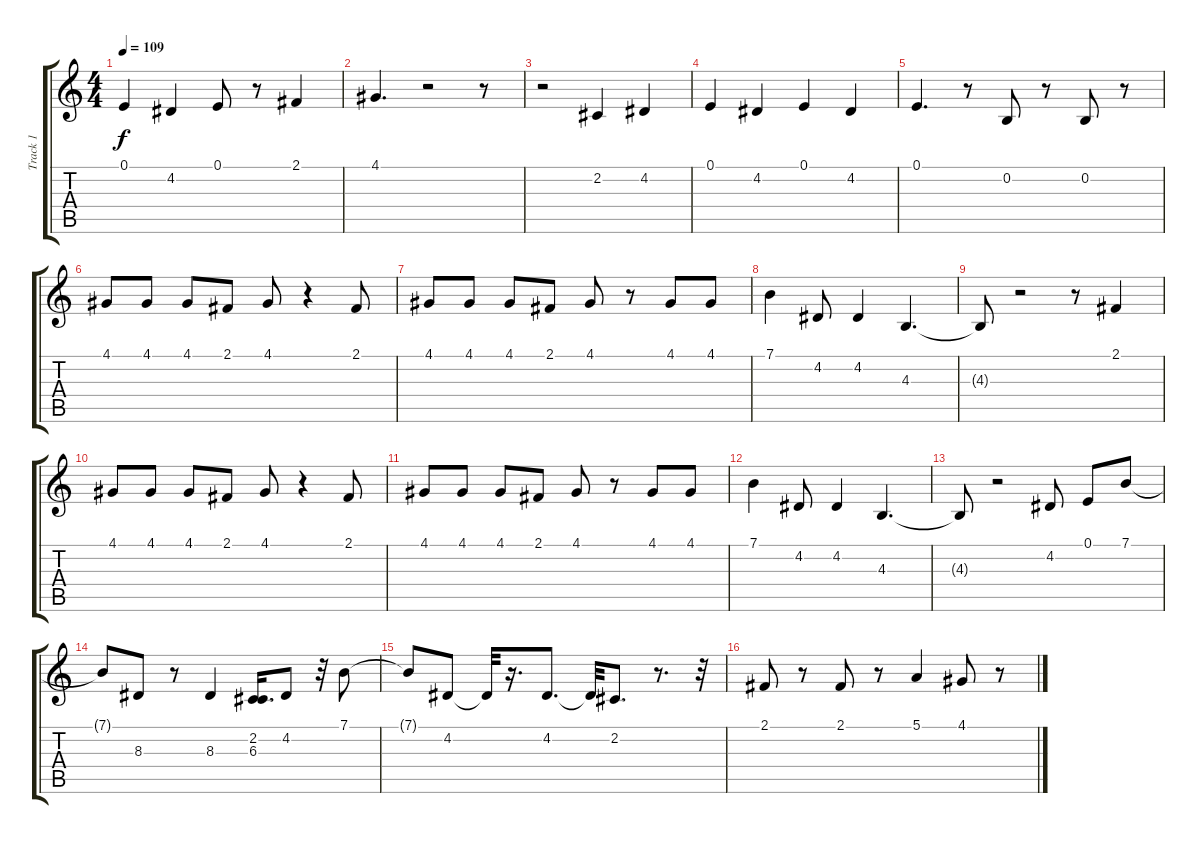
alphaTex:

\track ("Track 1" "Track 1") {instrument voiceoohs}
\staff {score tabs}
\tuning (E4 B3 G3 D3 A2 E2) {hide}
\ts (4 4)
\tempo 109
\clef g2
\ks c
0.1.4{dy f} 4.2.4 0.1.8 r.8 2.1.4 |
4.1.4{d} r.2 r.8 |
r.2 2.2.4 4.2.4 |
0.1.4 4.2.4 0.1.4 4.2.4 |
0.1.4{d} r.8 0.2.8 r.8 0.2.8 r.8 |
4.1.8 4.1.8 4.1.8 2.1.8 4.1.8 r.4 2.1.8 |
4.1.8 4.1.8 4.1.8 2.1.8 4.1.8 r.8 4.1.8 4.1.8 |
7.1.4 4.2.8 4.2.4 4.3.4{d} |
4.3{t}.8 r.2 r.8 2.1.4 |
4.1.8 4.1.8 4.1.8 2.1.8 4.1.8 r.4 2.1.8 |
4.1.8 4.1.8 4.1.8 2.1.8 4.1.8 r.8 4.1.8 4.1.8 |
7.1.4 4.2.8 4.2.4 4.3.4{d} |
4.3{t}.8 r.2 4.2.8 0.1.8 7.1.8 |
7.1{t}.8 8.3.8 r.8 8.3.4 (2.2 6.3).16{d} 4.2.8 r.32 7.1.8 |
7.1{t}.8 4.2.8 4.2{t}.32 r.16{d} 4.2.8{d} 4.2{t}.32 2.2.8{d} r.8{d} r.32 |
2.1.8 r.8 2.1.8 r.8 5.1.4 4.1.8 r.8
